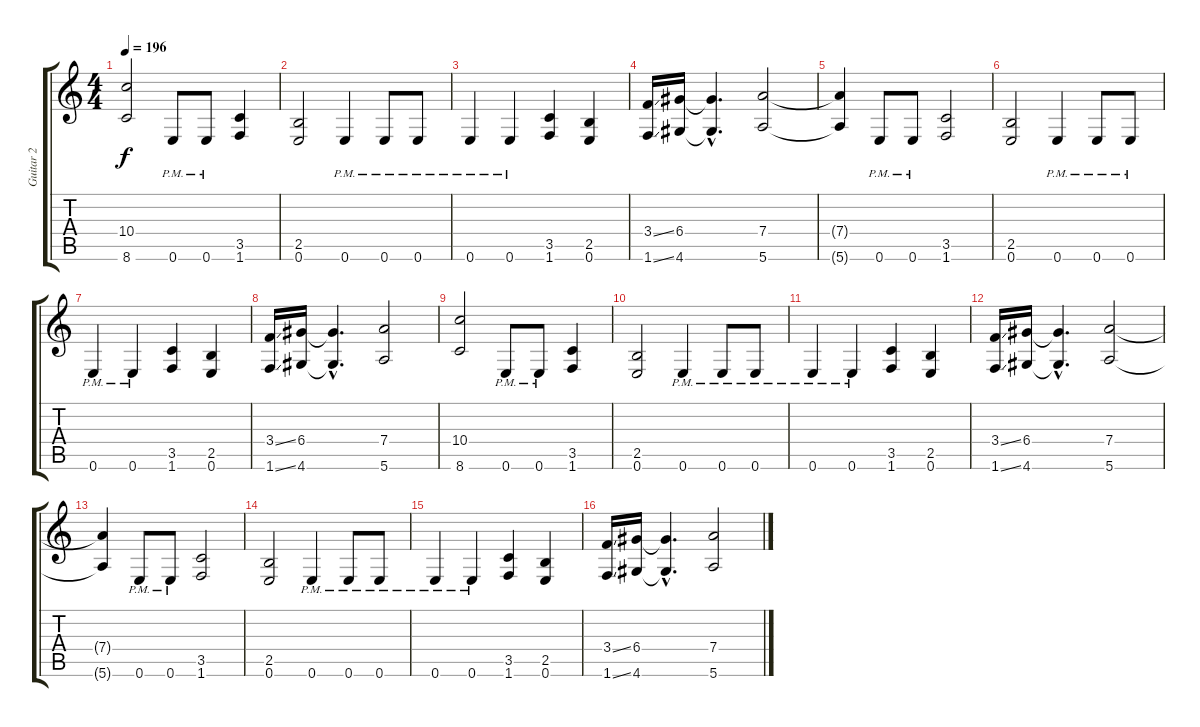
\track ("Guitar 2" "Guitar 2") {instrument distortionguitar}
\staff {score tabs}
\tuning (E4 B3 G3 D3 A2 E2) {hide}
\ts (4 4)
\tempo 196
\clef g2
\ks c
(10.4 8.6).2{dy f} 0.6{pm}.8 0.6{pm}.8 (3.5 1.6).4 |
(2.5 0.6).2 0.6{pm}.4 0.6{pm}.8 0.6{pm}.8 |
0.6{pm}.4 0.6{pm}.4 (3.5 1.6).4 (2.5 0.6).4 |
(3.4{ss} 1.6{ss}).16 (6.4 4.6).16 (6.4{hac t} 4.6{hac t}).4{d} (7.4 5.6).2 |
(7.4{t} 5.6{t}).4 0.6{pm}.8 0.6{pm}.8 (3.5 1.6).2 |
(2.5 0.6).2 0.6{pm}.4 0.6{pm}.8 0.6{pm}.8 |
0.6{pm}.4 0.6{pm}.4 (3.5 1.6).4 (2.5 0.6).4 |
(3.4{ss} 1.6{ss}).16 (6.4 4.6).16 (6.4{hac t} 4.6{hac t}).4{d} (7.4 5.6).2 |
(10.4 8.6).2 0.6{pm}.8 0.6{pm}.8 (3.5 1.6).4 |
(2.5 0.6).2 0.6{pm}.4 0.6{pm}.8 0.6{pm}.8 |
0.6{pm}.4 0.6{pm}.4 (3.5 1.6).4 (2.5 0.6).4 |
(3.4{ss} 1.6{ss}).16 (6.4 4.6).16 (6.4{hac t} 4.6{hac t}).4{d} (7.4 5.6).2 |
(7.4{t} 5.6{t}).4 0.6{pm}.8 0.6{pm}.8 (3.5 1.6).2 |
(2.5 0.6).2 0.6{pm}.4 0.6{pm}.8 0.6{pm}.8 |
0.6{pm}.4 0.6{pm}.4 (3.5 1.6).4 (2.5 0.6).4 |
(3.4{ss} 1.6{ss}).16 (6.4 4.6).16 (6.4{hac t} 4.6{hac t}).4{d} (7.4 5.6).2
